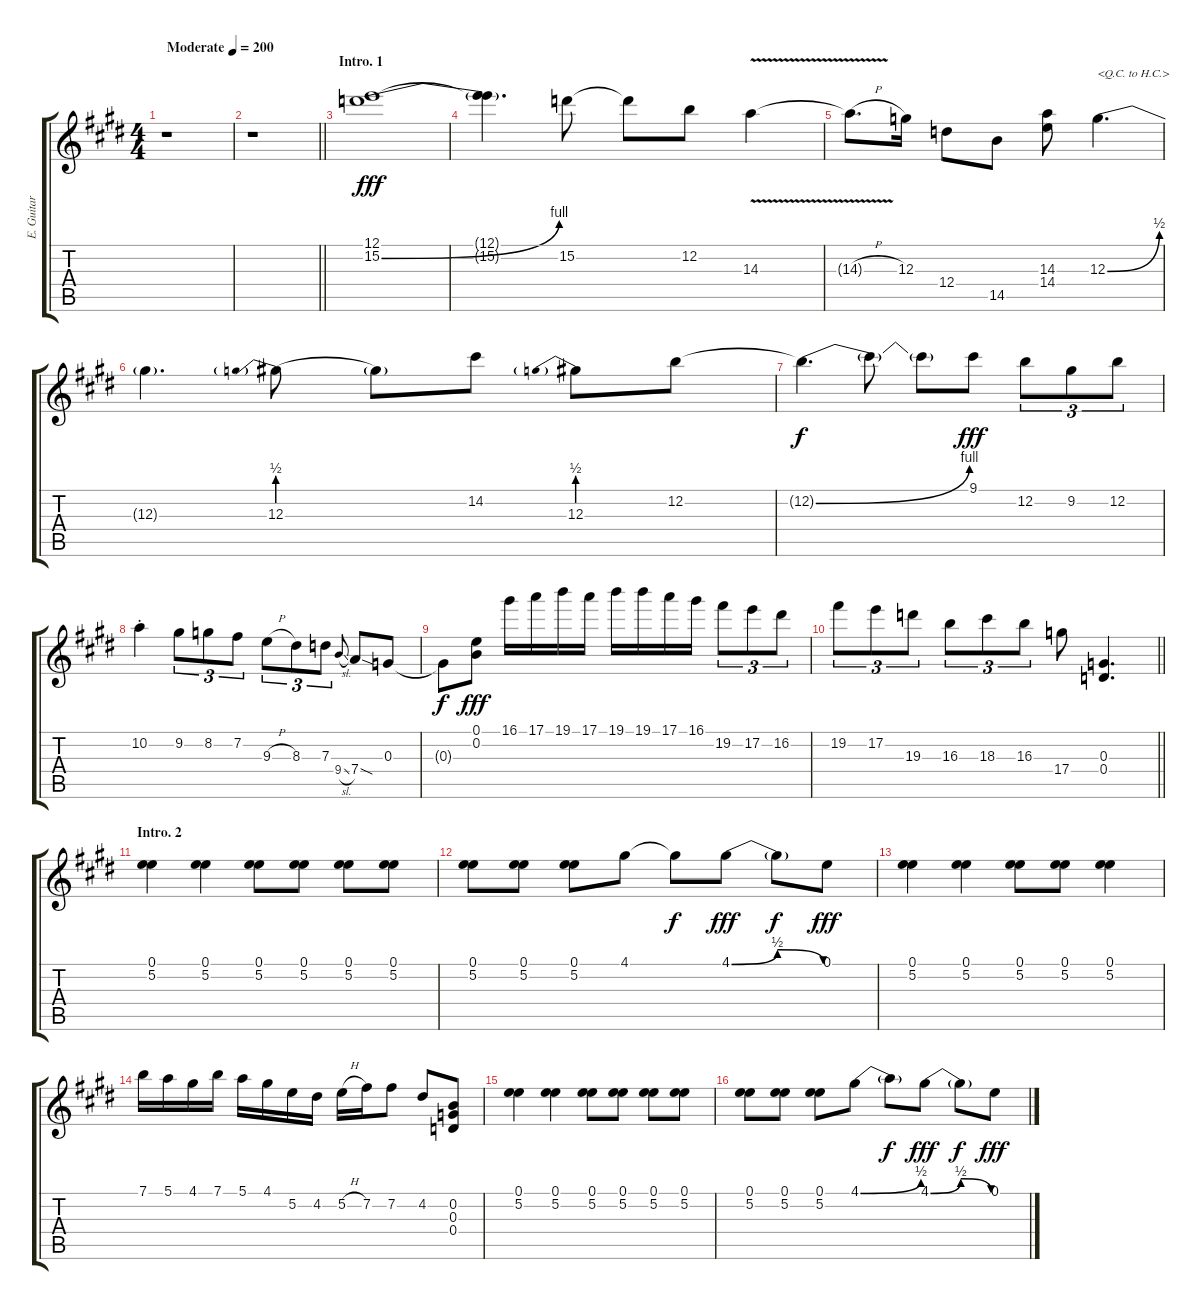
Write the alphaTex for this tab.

\track ("E. Guitar I" "E. Guitar ") {instrument overdrivenguitar}
\staff {score tabs}
\tuning (E4 B3 G3 D3 A2 E2) {hide}
\ts (4 4)
\tempo (200 "Moderate")
\clef g2
\ks e
r.1{dy fff instrument overdrivenguitar} |
\barLineRight lightlight
r.1 |
\section ("" "Intro. 1")
(12.1 15.2{be (bend 0 0 60 4)}).1 |
(12.1{t} 15.2{t}).4{d} 15.2.8 15.2{t}.8 12.2.8 14.3{v}.4 |
14.3{h t}.8{d} 12.3.16 12.4.8 14.5.8 (14.3 14.4).8 12.3{be (bend 0 0 60 2)}.4{d txt "<Q.C. to H.C.>"} |
12.3{t}.4{d} 12.3{be (prebend 0 2 60 2)}.8 12.3{t}.8 14.2.8 12.3{be (prebend 0 2 60 2)}.8 12.2.8 |
12.2{be (bend 0 0 60 4) t}.4{d dy f} 12.2{t}.8 12.2{t}.8 9.1.8{dy fff} 12.2.8{tu (3 2)} 9.2.8{tu (3 2)} 12.2.8{tu (3 2)} |
10.2{st}.4 9.2.8{tu (3 2)} 8.2.8{tu (3 2)} 7.2.8{tu (3 2)} 9.3{h}.8{tu (3 2)} 8.3.8{tu (3 2)} 7.3.8{tu (3 2)} 9.4{sl}.8{gr onbeat} 7.4{sod}.8 0.3.8 |
0.3{t}.8{dy f} (0.1 0.2).8{dy fff} 16.1.16 17.1.16 19.1.16 17.1.16 19.1.16 19.1.16 17.1.16 16.1.16 19.2.8{tu (3 2)} 17.2.8{tu (3 2)} 16.2.8{tu (3 2)} |
\barLineRight lightlight
19.2.8{tu (3 2)} 17.2.8{tu (3 2)} 19.3.8{tu (3 2)} 16.3.8{tu (3 2)} 18.3.8{tu (3 2)} 16.3.8{tu (3 2)} 17.4.8 (0.3 0.4).4{d} |
\section ("" "Intro. 2")
(0.1 5.2).4 (0.1 5.2).4 (0.1 5.2).8 (0.1 5.2).8 (0.1 5.2).8 (0.1 5.2).8 |
(0.1 5.2).8 (0.1 5.2).8 (0.1 5.2).8 4.1.8 4.1{t}.8{dy f} 4.1{be (bendrelease 0 0 30 2 30 2 60 0)}.8{dy fff} 4.1{t}.8{dy f} 0.1.8{dy fff} |
(0.1 5.2).4 (0.1 5.2).4 (0.1 5.2).8 (0.1 5.2).8 (0.1 5.2).4 |
7.1.16 5.1.16 4.1.16 7.1.16 5.1.16 4.1.16 5.2.16 4.2.16 5.2{h}.16 7.2.16 7.2.8 4.2.8 (0.2 0.3 0.4).8 |
(0.1 5.2).4 (0.1 5.2).4 (0.1 5.2).8 (0.1 5.2).8 (0.1 5.2).8 (0.1 5.2).8 |
(0.1 5.2).8 (0.1 5.2).8 (0.1 5.2).8 4.1{be (bend 0 0 60 2)}.8 4.1{t}.8{dy f} 4.1{be (bendrelease 0 0 30 2 30 2 60 0)}.8{dy fff} 4.1{t}.8{dy f} 0.1.8{dy fff}
